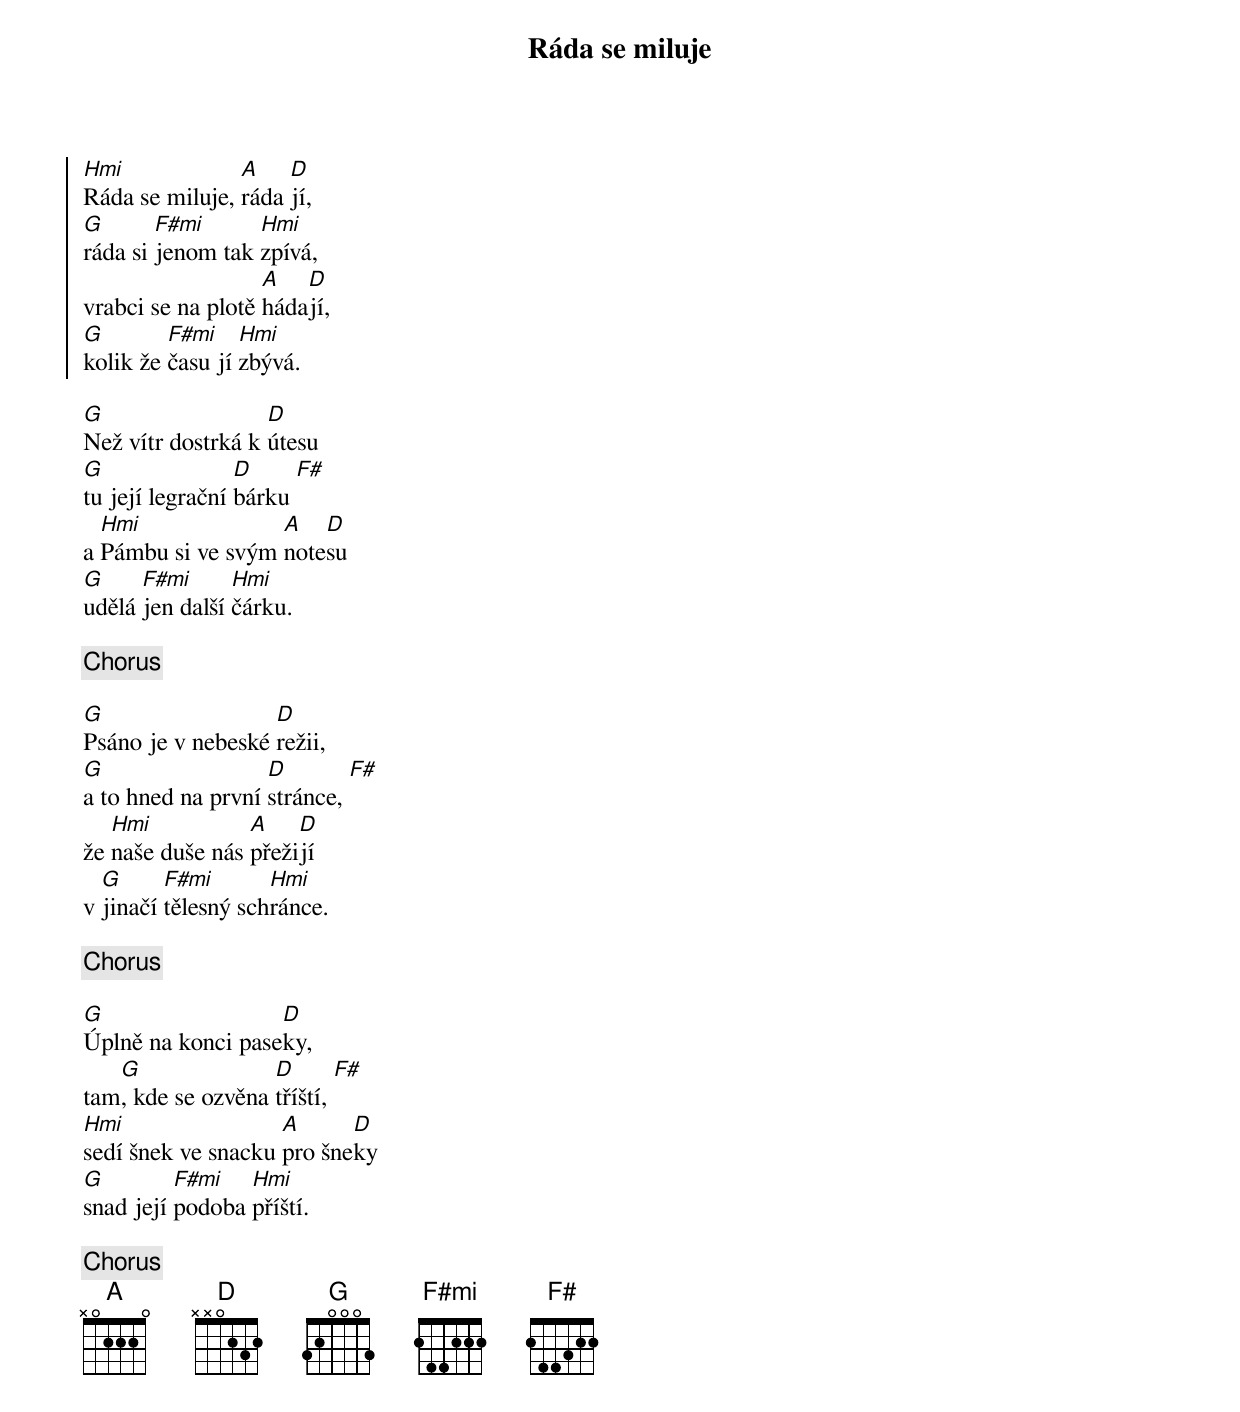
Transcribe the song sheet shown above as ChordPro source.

{title: Ráda se miluje}
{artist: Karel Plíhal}
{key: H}
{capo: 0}
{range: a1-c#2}
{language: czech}
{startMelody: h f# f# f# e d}
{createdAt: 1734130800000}
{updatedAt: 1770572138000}
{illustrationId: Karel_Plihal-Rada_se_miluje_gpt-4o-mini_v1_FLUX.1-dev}
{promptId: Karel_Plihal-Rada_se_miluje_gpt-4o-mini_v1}

{start_of_chorus}
[Hmi]Ráda se miluje, [A]ráda [D]jí,
[G]ráda si [F#mi]jenom tak [Hmi]zpívá,
vrabci se na plotě [A]háda[D]jí,
[G]kolik že [F#mi]času jí [Hmi]zbývá.
{end_of_chorus}

{start_of_verse}
[G]Než vítr dostrká k [D]útesu
[G]tu její legrační [D]bárku [F#]
a [Hmi]Pámbu si ve svým [A]note[D]su
[G]udělá [F#mi]jen další [Hmi]čárku.
{end_of_verse}

{chorus}

{start_of_verse}
[G]Psáno je v nebeské [D]režii,
[G]a to hned na první [D]stránce, [F#]
že [Hmi]naše duše nás [A]přeži[D]jí
v [G]jinačí [F#mi]tělesný sch[Hmi]ránce.
{end_of_verse}

{chorus}

{start_of_verse}
[G]Úplně na konci pase[D]ky,
tam[G], kde se ozvěna [D]tříští, [F#]
[Hmi]sedí šnek ve snacku [A]pro šne[D]ky
[G]snad její [F#mi]podoba [Hmi]příští.
{end_of_verse}

{chorus}
